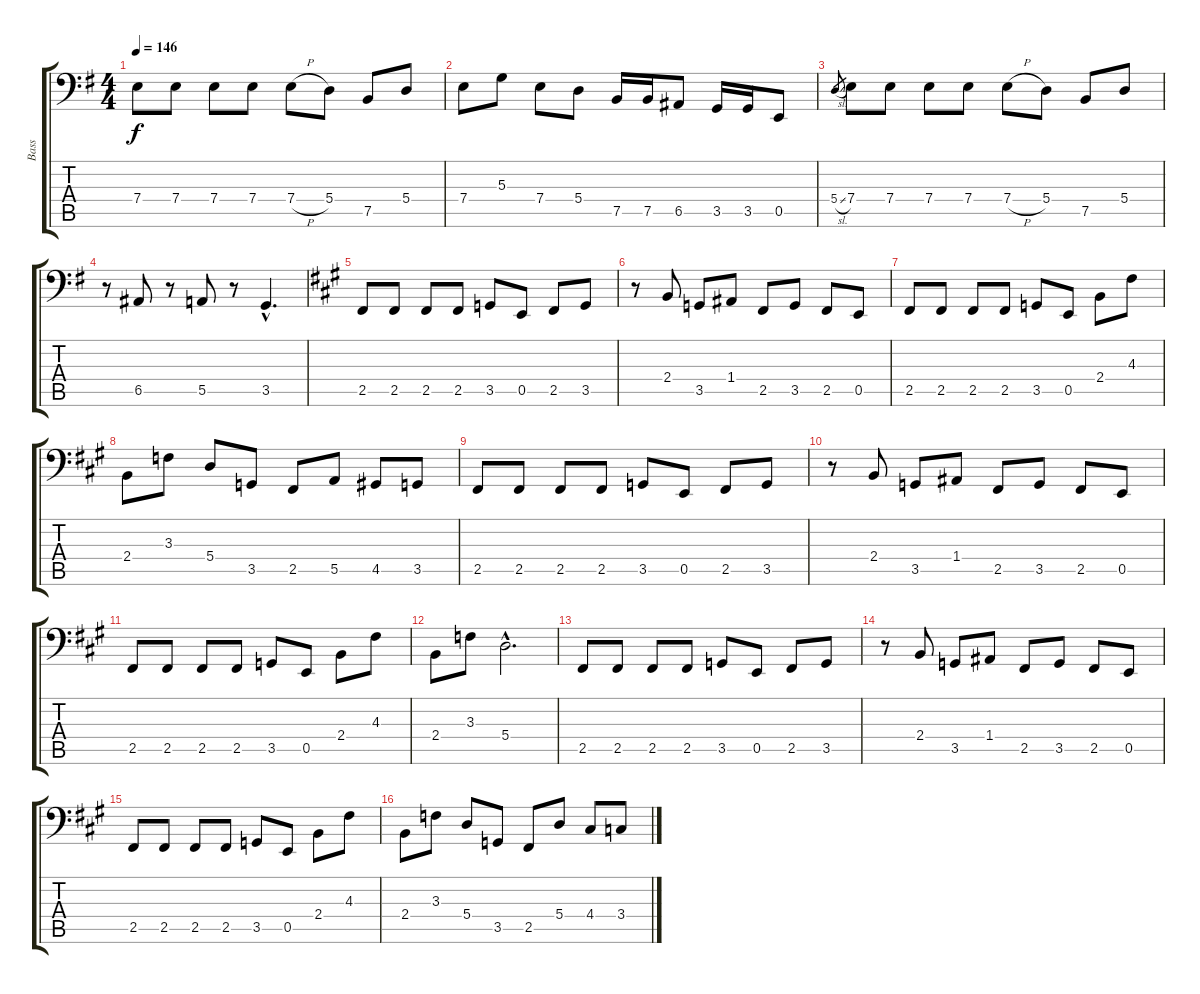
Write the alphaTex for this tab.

\track ("Bass" "Bass") {instrument electricbassfinger}
\staff {score tabs}
\tuning (C3 G2 D2 A1 E1 B0) {hide}
\ts (4 4)
\tempo 146
\clef f4
\ks g
7.4.8{dy f} 7.4.8 7.4.8 7.4.8 7.4{h}.8 5.4.8 7.5.8 5.4.8 |
7.4.8 5.3.8 7.4.8 5.4.8 7.5.16 7.5.16 6.5.8 3.5.16 3.5.16 0.5.8 |
5.4{sl}.8{gr} 7.4.8 7.4.8 7.4.8 7.4.8 7.4{h}.8 5.4.8 7.5.8 5.4.8 |
r.8 6.5.8 r.8 5.5.8 r.8 3.5{hac}.4{d} |
\ks a
2.5.8 2.5.8 2.5.8 2.5.8 3.5.8 0.5.8 2.5.8 3.5.8 |
r.8 2.4.8 3.5.8 1.4.8 2.5.8 3.5.8 2.5.8 0.5.8 |
2.5.8 2.5.8 2.5.8 2.5.8 3.5.8 0.5.8 2.4.8 4.3.8 |
2.4.8 3.3.8 5.4.8 3.5.8 2.5.8 5.5.8 4.5.8 3.5.8 |
2.5.8 2.5.8 2.5.8 2.5.8 3.5.8 0.5.8 2.5.8 3.5.8 |
r.8 2.4.8 3.5.8 1.4.8 2.5.8 3.5.8 2.5.8 0.5.8 |
2.5.8 2.5.8 2.5.8 2.5.8 3.5.8 0.5.8 2.4.8 4.3.8 |
2.4.8 3.3.8 5.4{hac}.2{d} |
2.5.8 2.5.8 2.5.8 2.5.8 3.5.8 0.5.8 2.5.8 3.5.8 |
r.8 2.4.8 3.5.8 1.4.8 2.5.8 3.5.8 2.5.8 0.5.8 |
2.5.8 2.5.8 2.5.8 2.5.8 3.5.8 0.5.8 2.4.8 4.3.8 |
2.4.8 3.3.8 5.4.8 3.5.8 2.5.8 5.4.8 4.4.8 3.4.8
